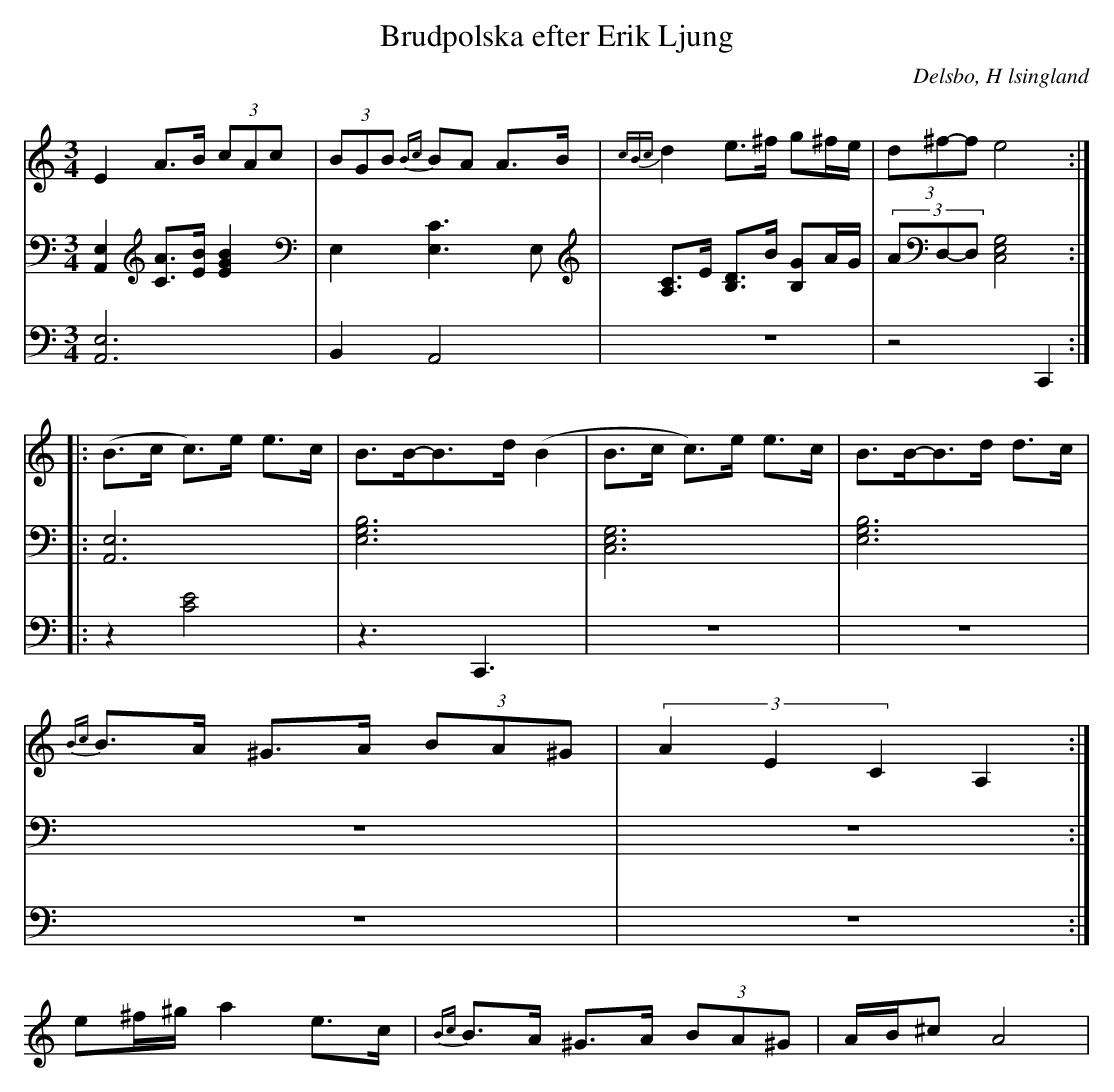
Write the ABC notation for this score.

X:1
T: Brudpolska efter Erik Ljung
Q: 105
O: Delsbo, H lsingland
M: 3/4
L: 1/8
K: Am
V:1
V:2
V:3 Merge
V:1
E2 A>B (3cAc| (3BGB {Bc}BA A>B|{cBc}d2 e>^f g^f/e/|(3d^f-f e4 :|
|:(B>c c)>e e>c|B>B-B>d (B2|B>c c)>e e>c|B>B-B>d d>c|
{Bc}B>A ^G>A (3BA^G|(3A2E2C2 A,2:|
e^f/^g/ a2 e>c|{Bc}B>A ^G>A (3BA^G|A/B/^c A4|
V:2
[A,,2E,2] [AC]>[BE] [B2E2G2]|E,2 [C3E,3]E,|[A,C]>E [B,D]>B [B,G]A/G/|(3AD,-D, [E,4G,4C,4]:|
|:[A,,6E,6]|[E,6G,6B,6]|[E,6G,6C,6]|[E,6G,6B,6]|
z6|z6:|
V:3
[A,,6E,6]|B,,2 A,,4|z6|z4 C,,2:|
|:z2 [C4E4]|z3C,,3|z6|z6|
z6|z6:|
